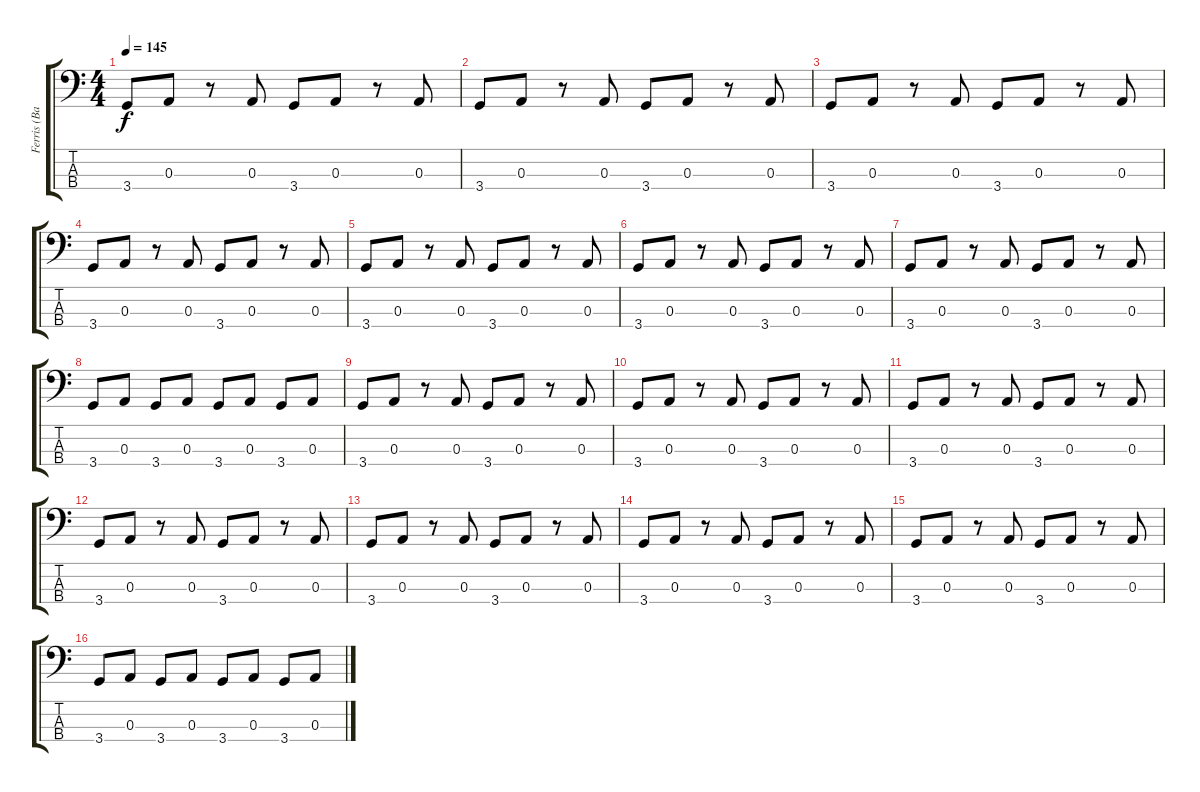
\track ("Ferris (Bass)" "Ferris (Ba") {instrument electricbasspick}
\staff {score tabs}
\tuning (G2 D2 A1 E1) {hide}
\ts (4 4)
\tempo 145
\clef f4
\ks c
3.4.8{dy f} 0.3.8 r.8 0.3.8 3.4.8 0.3.8 r.8 0.3.8 |
3.4.8 0.3.8 r.8 0.3.8 3.4.8 0.3.8 r.8 0.3.8 |
3.4.8 0.3.8 r.8 0.3.8 3.4.8 0.3.8 r.8 0.3.8 |
3.4.8 0.3.8 r.8 0.3.8 3.4.8 0.3.8 r.8 0.3.8 |
3.4.8 0.3.8 r.8 0.3.8 3.4.8 0.3.8 r.8 0.3.8 |
3.4.8 0.3.8 r.8 0.3.8 3.4.8 0.3.8 r.8 0.3.8 |
3.4.8 0.3.8 r.8 0.3.8 3.4.8 0.3.8 r.8 0.3.8 |
3.4.8 0.3.8 3.4.8 0.3.8 3.4.8 0.3.8 3.4.8 0.3.8 |
3.4.8 0.3.8 r.8 0.3.8 3.4.8 0.3.8 r.8 0.3.8 |
3.4.8 0.3.8 r.8 0.3.8 3.4.8 0.3.8 r.8 0.3.8 |
3.4.8 0.3.8 r.8 0.3.8 3.4.8 0.3.8 r.8 0.3.8 |
3.4.8 0.3.8 r.8 0.3.8 3.4.8 0.3.8 r.8 0.3.8 |
3.4.8 0.3.8 r.8 0.3.8 3.4.8 0.3.8 r.8 0.3.8 |
3.4.8 0.3.8 r.8 0.3.8 3.4.8 0.3.8 r.8 0.3.8 |
3.4.8 0.3.8 r.8 0.3.8 3.4.8 0.3.8 r.8 0.3.8 |
3.4.8 0.3.8 3.4.8 0.3.8 3.4.8 0.3.8 3.4.8 0.3.8
